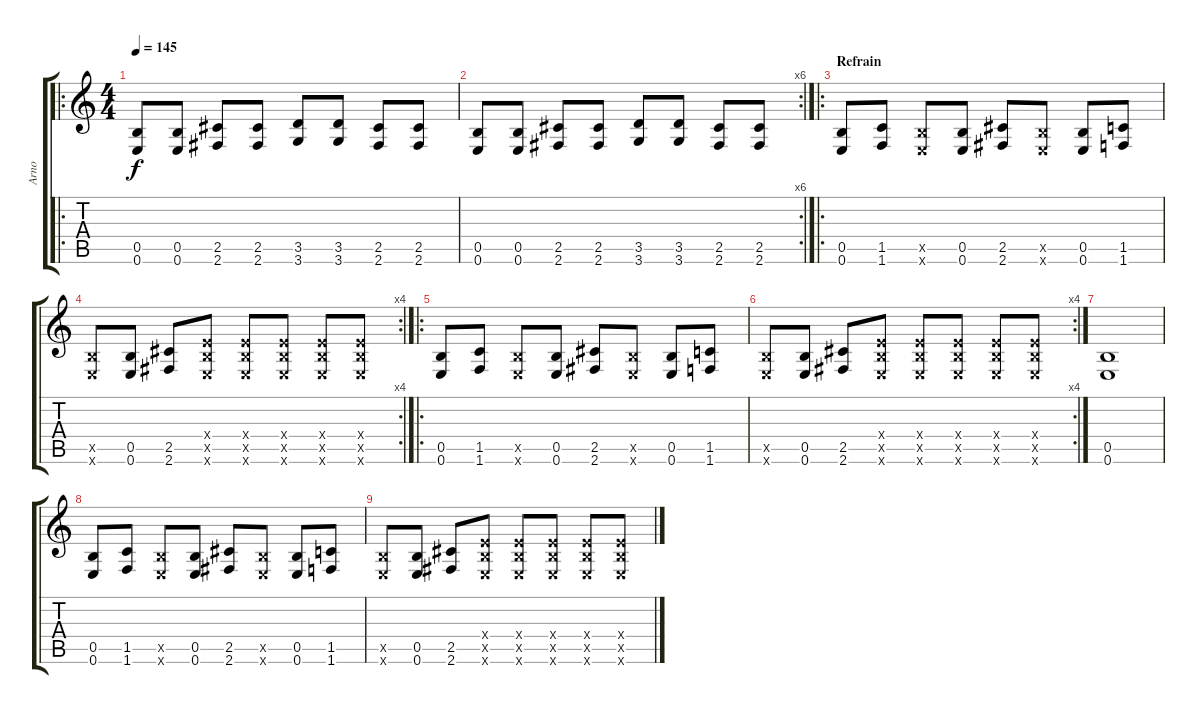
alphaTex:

\track ("Arno" "Arno") {instrument distortionguitar}
\staff {score tabs}
\tuning (Gb4 Db4 A3 E3 B2 E2) {hide}
\ro
\ts (4 4)
\tempo 145
\clef g2
\ks c
(0.5 0.6).8{dy f} (0.5 0.6).8 (2.5 2.6).8 (2.5 2.6).8 (3.5 3.6).8 (3.5 3.6).8 (2.5 2.6).8 (2.5 2.6).8 |
\rc 6
(0.5 0.6).8 (0.5 0.6).8 (2.5 2.6).8 (2.5 2.6).8 (3.5 3.6).8 (3.5 3.6).8 (2.5 2.6).8 (2.5 2.6).8 |
\ro
\section ("" "Refrain")
(0.5 0.6).8 (1.5 1.6).8 (0.5{x} 0.6{x}).8 (0.5 0.6).8 (2.5 2.6).8 (0.5{x} 0.6{x}).8 (0.5 0.6).8 (1.5 1.6).8 |
\rc 4
(0.5{x} 0.6{x}).8 (0.5 0.6).8 (2.5 2.6).8 (0.4{x} 0.5{x} 0.6{x}).8 (0.4{x} 0.5{x} 0.6{x}).8 (0.4{x} 0.5{x} 0.6{x}).8 (0.4{x} 0.5{x} 0.6{x}).8 (0.4{x} 0.5{x} 0.6{x}).8 |
\ro
(0.5 0.6).8 (1.5 1.6).8 (0.5{x} 0.6{x}).8 (0.5 0.6).8 (2.5 2.6).8 (0.5{x} 0.6{x}).8 (0.5 0.6).8 (1.5 1.6).8 |
\rc 4
(0.5{x} 0.6{x}).8 (0.5 0.6).8 (2.5 2.6).8 (0.4{x} 0.5{x} 0.6{x}).8 (0.4{x} 0.5{x} 0.6{x}).8 (0.4{x} 0.5{x} 0.6{x}).8 (0.4{x} 0.5{x} 0.6{x}).8 (0.4{x} 0.5{x} 0.6{x}).8 |
(0.5 0.6).1 |
(0.5 0.6).8 (1.5 1.6).8 (0.5{x} 0.6{x}).8 (0.5 0.6).8 (2.5 2.6).8 (0.5{x} 0.6{x}).8 (0.5 0.6).8 (1.5 1.6).8 |
(0.5{x} 0.6{x}).8 (0.5 0.6).8 (2.5 2.6).8 (0.4{x} 0.5{x} 0.6{x}).8 (0.4{x} 0.5{x} 0.6{x}).8 (0.4{x} 0.5{x} 0.6{x}).8 (0.4{x} 0.5{x} 0.6{x}).8 (0.4{x} 0.5{x} 0.6{x}).8
